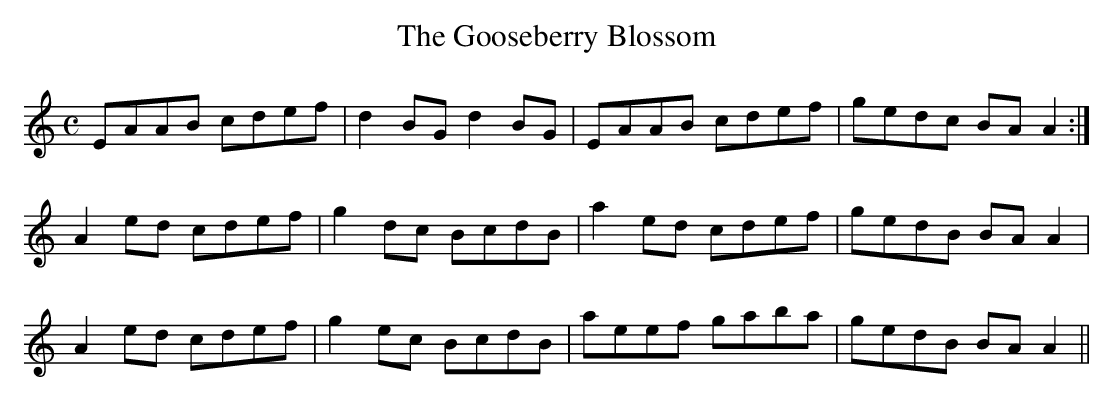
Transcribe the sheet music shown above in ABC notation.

X:1
T:Gooseberry Blossom, The
M:C
L:1/8
K:Amin
EAAB cdef|d2 BG d2 BG|EAAB cdef|gedc BA A2:|
A2 ed cdef|g2 dc BcdB|a2 ed cdef|gedB BA A2|
A2 ed cdef|g2 ec BcdB|aeef gaba|gedB BA A2||
